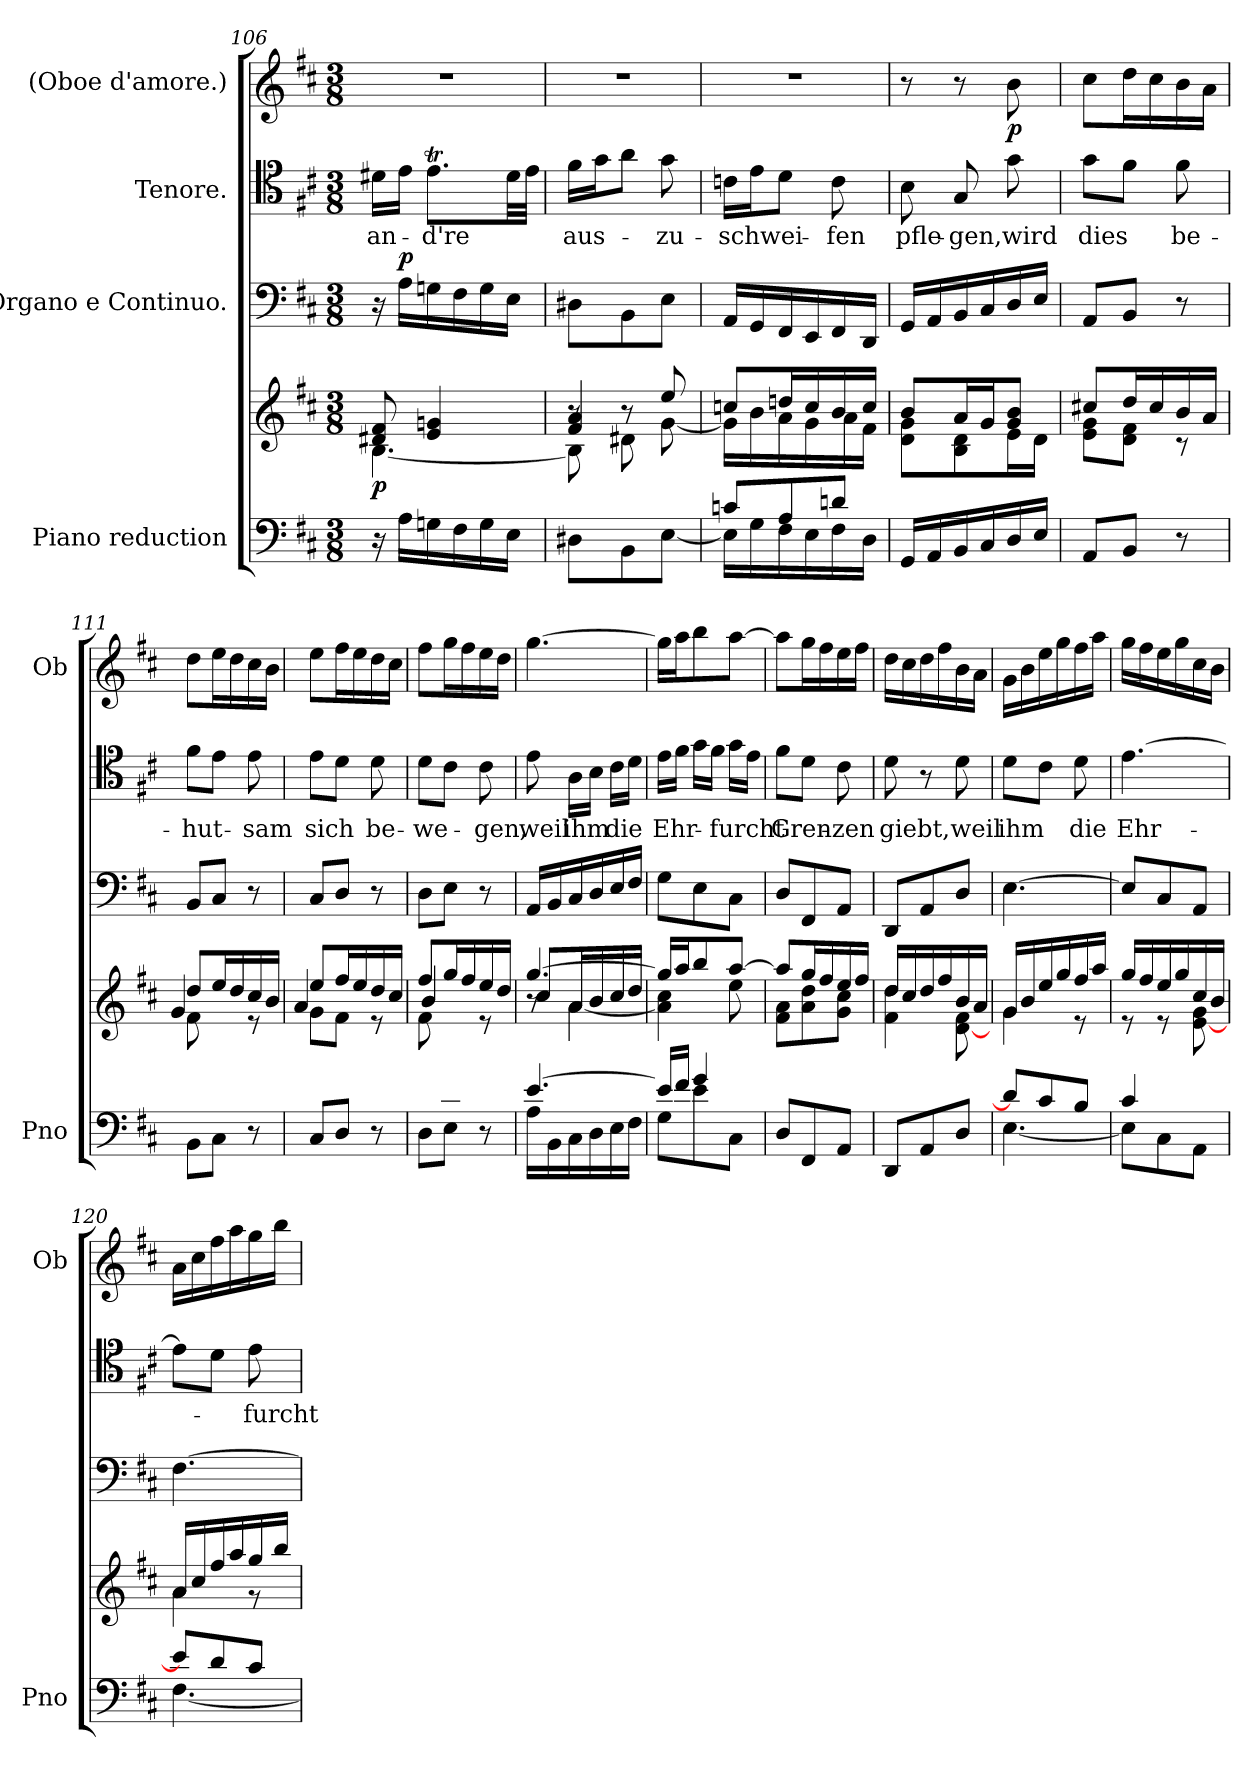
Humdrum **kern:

**kern	**kern	**dynam	**kern	**dynam	**kern	**text	**kern	**dynam
*part4	*part4	*part4	*part3	*part3	*part2	*part2	*part1	*part1
*staff5	*staff4	*staff4/5	*staff3	*staff3	*staff2	*staff2	*staff1	*staff1
*I"Piano reduction	*	*	*I"Organo e  Continuo.	*	*I"Tenore.	*	*I"(Oboe d'amore.)	*
*I'Pno	*	*	*	*	*	*	*I'Ob	*
*clefF4	*clefG2	*	*clefF4	*	*clefC4	*	*clefG2	*
*k[f#c#]	*k[f#c#]	*	*k[f#c#]	*	*k[f#c#]	*	*k[f#c#]	*
*D:	*D:	*	*D:	*	*D:	*	*D:	*
*M3/8	*M3/8	*	*M3/8	*	*M3/8	*	*M3/8	*
=106	=106	=106	=106	=106	=106	=106	=106	=106
*	*^	*	*	*	*	*	*	*
!	!	!	!LO:DY:b	!	!	!	!LO:LY:b	!	!
16r	8d#X/ 8f#/	[4.B\	p	16r	.	16d#X\LL	an-	4.r	.
!	!	!	!	!	!LO:DY:a	!	!	!	!
16A\LL	.	.	.	16A\LL	p	16e\JJ	.	.	.
!	!	!	!	!	!	!	!LO:LY:b	!	!
16Gn\	4e/ 4gn/	.	.	16Gn\	.	8.eT\L	-d're	.	.
16F#\	.	.	.	16F#\	.	.	.	.	.
16G\	.	.	.	16G\	.	.	.	.	.
16E\JJ	.	.	.	16E\JJ	.	32d#\LL	.	.	.
.	.	.	.	.	.	32e\JJJ	.	.	.
=107	=107	=107	=107	=107	=107	=107	=107	=107	=107
*^	*	*^	*	*	*	*	*	*	*
!	!	!	!	!	!	!	!	!	!LO:LY:b	!	!
4ryy	8D#X\L	8r	4f#/ 4a/	8B\L]	.	8D#X\L	.	16f#\LL	aus-	4.r	.
.	.	.	.	.	.	.	.	16g\J	.	.	.
.	8BB\	8r	.	8d#X\	.	8BB\	.	8a\J	.	.	.
!	!	!	!	!	!	!	!	!	!LO:LY:b	!	!
8B/J	[8E\J	8ee/	[8g\	8ryy	.	8E\J	.	8g\	-zu-	.	.
=108	=108	=108	=108	=108	=108	=108	=108	=108	=108	=108	=108
!	!	!	!	!	!	!	!	!	!LO:LY:b	!	!
*	*	*	*v	*v	*	*	*	*	*	*	*
8cn/L	16E\LL]	8ccn/L	16g\LL]	.	16AA/LL	.	16cn\LL	-schwei-	4.r	.
.	16G\	.	16b\	.	16GG/	.	16e\J	.	.	.
8A/	16F#\	16ddn/L	16a\	.	16FF#/	.	8d\J	.	.	.
.	16E\	16cc/	16g\	.	16EE/	.	.	.	.	.
!	!	!	!	!	!	!	!	!LO:LY:b	!	!
8dn/J	16F#\	16b/	16a\	.	16FF#/	.	8c\	-fen	.	.
.	16D\JJ	16cc/JJ	16f#\JJ	.	16DD/JJ	.	.	.	.	.
=109	=109	=109	=109	=109	=109	=109	=109	=109	=109	=109
!	!	!	!	!	!	!	!	!LO:LY:b	!	!
*v	*v	*	*	*	*	*	*	*	*	*
16GG/LL	8b/L	8d\ 8g\L	.	16GG/LL	.	8B\	pfle-	8r	.
16AA/	.	.	.	16AA/	.	.	.	.	.
!	!	!	!	!	!	!	!LO:LY:b	!	!
16BB/	16a/L	8B\ 8d\	.	16BB/	.	8G/	-gen,	8r	.
16C#/	16g/J	.	.	16C#/	.	.	.	.	.
!	!	!	!	!	!	!	!LO:LY:b	!	!LO:DY:b
16D/	8g/ 8b/J	16e\L	.	16D/	.	8g\	wird	8b\	p
16E/JJ	.	16d\JJ	.	16E/JJ	.	.	.	.	.
=110	=110	=110	=110	=110	=110	=110	=110	=110	=110
!	!	!	!	!	!	!	!LO:LY:b	!	!
8AA/L	8cc#X/L	8e\ 8g\L	.	8AA/L	.	8g\L	dies	8cc#\L	.
8BB/J	16dd/L	8d\ 8f#\J	.	8BB/J	.	8f#\J	.	16dd\L	.
.	16cc#/	.	.	.	.	.	.	16cc#\	.
!	!	!	!	!	!	!	!LO:LY:b	!	!
8r	16b/	8r	.	8r	.	8f#\	be-	16b\	.
.	16a/JJ	.	.	.	.	.	.	16a\JJ	.
!!LO:LB:g=z
=111	=111	=111	=111	=111	=111	=111	=111	=111	=111
*^	*	*^	*	*	*	*	*	*	*
!	!	!	!	!	!	!	!	!	!LO:LY:b	!	!
8ryy	8BB\L	8dd/L	8f#\L	4g/	.	8BB/L	.	8f#\L	-hut-	8dd\L	.
8A/J	8C#\J	16ee/L	8ryy	.	.	8C#/J	.	8e\J	.	16ee\L	.
.	.	16dd/	.	.	.	.	.	.	.	16dd\	.
!	!	!	!	!	!	!	!	!	!LO:LY:b	!	!
8ryy	8r	16cc#/	8r	8ryy	.	8r	.	8e\	-sam	16cc#\	.
.	.	16b/JJ	.	.	.	.	.	.	.	16b\JJ	.
*v	*v	*	*	*	*	*	*	*	*	*	*
=112	=112	=112	=112	=112	=112	=112	=112	=112	=112	=112
!	!	!	!	!	!	!	!	!LO:LY:b	!	!
8C#/L	8ee/L	8g\L	4a/	.	8C#/L	.	8e\L	sich	8ee\L	.
8D/J	16ff#/L	8f#\J	.	.	8D/J	.	8d\J	.	16ff#\L	.
.	16ee/	.	.	.	.	.	.	.	16ee\	.
!	!	!	!	!	!	!	!	!LO:LY:b	!	!
8r	16dd/	8r	8ryy	.	8r	.	8d\	be-	16dd\	.
.	16cc#/JJ	.	.	.	.	.	.	.	16cc#\JJ	.
=113	=113	=113	=113	=113	=113	=113	=113	=113	=113	=113
*^	*	*	*	*	*	*	*	*	*	*
!	!	!	!	!	!	!	!	!	!LO:LY:b	!	!
8ryy	8D\L	8ff#/L	8f#\L	4b/	.	8D\L	.	8d\L	we-	8ff#\L	.
8c#/J	8E\J	16gg/L	8ryy	.	.	8E\J	.	8c#\J	.	16gg\L	.
.	.	16ff#/	.	.	.	.	.	.	.	16ff#\	.
!	!	!	!	!	!	!	!	!	!LO:LY:b	!	!
8ryy	8r	16ee/	8r	8ryy	.	8r	.	8c#\	-gen,	16ee\	.
.	.	16dd/JJ	.	.	.	.	.	.	.	16dd\JJ	.
=114	=114	=114	=114	=114	=114	=114	=114	=114	=114	=114	=114
!	!	!	!	!	!	!	!	!	!LO:LY:b	!	!
[4.e/	16A\LL	[4.gg/	8r	8cc#/L	.	16AA/LL	.	8e\	weil	[4.gg\	.
.	16BB\	.	.	.	.	16BB/	.	.	.	.	.
!	!	!	!	!	!	!	!	!	!LO:LY:b	!	!
.	16C#\	.	[4a\	16a/L	.	16C#/	.	16A\LL	ihm	.	.
.	16D\	.	.	16b/	.	16D/	.	16B\JJ	.	.	.
!	!	!	!	!	!	!	!	!	!LO:LY:b	!	!
.	16E\	.	.	16cc#/	.	16E/	.	16c#\LL	die	.	.
.	16F#\JJ	.	.	16dd/JJ	.	16F#/JJ	.	16d\JJ	.	.	.
=115	=115	=115	=115	=115	=115	=115	=115	=115	=115	=115	=115
!	!	!	!	!	!	!	!	!	!LO:LY:b	!	!
*	*	*	*v	*v	*	*	*	*	*	*	*
16e/LL]	8G\L	16gg/LL]	4a\] 4cc#\	.	8G\L	.	16e\LL	Ehr-	16gg\LL]	.
16f#/JJ	.	16aa/J	.	.	.	.	16f#\JJ	.	16aa\J	.
4g/	8e\	8bb/	.	.	8E\	.	16g\LL	.	8bb\	.
.	.	.	.	.	.	.	16f#\JJ	.	.	.
!	!	!	!	!	!	!	!	!LO:LY:b	!	!
.	8C#\J	[8aa/J	8ee\	.	8C#\J	.	16g\LL	-furcht	[8aa\J	.
.	.	.	.	.	.	.	16e\JJ	.	.	.
*v	*v	*	*	*	*	*	*	*	*	*
=116	=116	=116	=116	=116	=116	=116	=116	=116	=116
!	!	!	!	!	!	!	!LO:LY:b	!	!
8D/L	8aa/L]	8f#\ 8a\L	.	8D/L	.	8f#\L	Gren-	8aa\L]	.
8FF#/	16gg/L	8a\ 8dd\	.	8FF#/	.	8d\J	.	16gg\L	.
.	16ff#/	.	.	.	.	.	.	16ff#\	.
!	!	!	!	!	!	!	!LO:LY:b	!	!
8AA/J	16ee/	8g\ 8cc#\J	.	8AA/J	.	8c#\	-zen	16ee\	.
.	16ff#/JJ	.	.	.	.	.	.	16ff#\JJ	.
!!LO:PB:g=z
=117	=117	=117	=117	=117	=117	=117	=117	=117	=117
!	!	!	!	!	!	!	!LO:LY:b	!	!
8DD/L	16dd/LL	4f#\ 4dd\	.	8DD/L	.	8d\	giebt,	16dd\LL	.
.	16cc#/	.	.	.	.	.	.	16cc#\	.
8AA/	16dd/	.	.	8AA/	.	8r	.	16dd\	.
.	16ff#/	.	.	.	.	.	.	16ff#\	.
!	!	!	!	!	!	!	!LO:LY:b	!	!
8D/J	16b/	[>8d\ 8f#\	.	8D/J	.	8d\	weil	16b\	.
.	16a/JJ	.	.	.	.	.	.	16a\JJ	.
=118	=118	=118	=118	=118	=118	=118	=118	=118	=118
*^	*	*	*	*	*	*	*	*	*
!	!	!	!	!	!	!	!	!LO:LY:b	!	!
8d/L]	[4.E\	16g/LL	4g\	.	[4.E\	.	8d\L	ihm	16g\LL	.
.	.	16b/	.	.	.	.	.	.	16b\	.
8c#/	.	16ee/	.	.	.	.	8c#\J	.	16ee\	.
.	.	16gg/	.	.	.	.	.	.	16gg\	.
!	!	!	!	!	!	!	!	!LO:LY:b	!	!
8B/J	.	16ff#/	8r	.	.	.	8d\	die	16ff#\	.
.	.	16aa/JJ	.	.	.	.	.	.	16aa\JJ	.
=119	=119	=119	=119	=119	=119	=119	=119	=119	=119	=119
!	!	!	!	!	!	!	!	!LO:LY:b	!	!
4c#/	8E\L]	16gg/LL	8r	.	8E/L]	.	[4.e\	Ehr-	16gg\LL	.
.	.	16ff#/	.	.	.	.	.	.	16ff#\	.
.	8C#\	16ee/	8r	.	8C#/	.	.	.	16ee\	.
.	.	16gg/	.	.	.	.	.	.	16gg\	.
8ryy	8AA\J	16cc#/	[>8e\ 8g\	.	8AA/J	.	.	.	16cc#\	.
.	.	16b/JJ	.	.	.	.	.	.	16b\JJ	.
=120	=120	=120	=120	=120	=120	=120	=120	=120	=120	=120
8e/L]	[4.F#\	16a/LL	4a\	.	[4.F#\	.	8e\L]	.	16a\LL	.
.	.	16cc#/	.	.	.	.	.	.	16cc#\	.
8d/	.	16ff#/	.	.	.	.	8d\J	.	16ff#\	.
.	.	16aa/	.	.	.	.	.	.	16aa\	.
!	!	!	!	!	!	!	!	!LO:LY:b	!	!
8c#/J	.	16gg/	8r	.	.	.	8e\	-furcht	16gg\	.
.	.	16bb/JJ	.	.	.	.	.	.	16bb\JJ	.
*v	*v	*	*	*	*	*	*	*	*	*
*	*v	*v	*	*	*	*	*	*	*
=	=	=	=	=	=	=	=	=
*-	*-	*-	*-	*-	*-	*-	*-	*-
